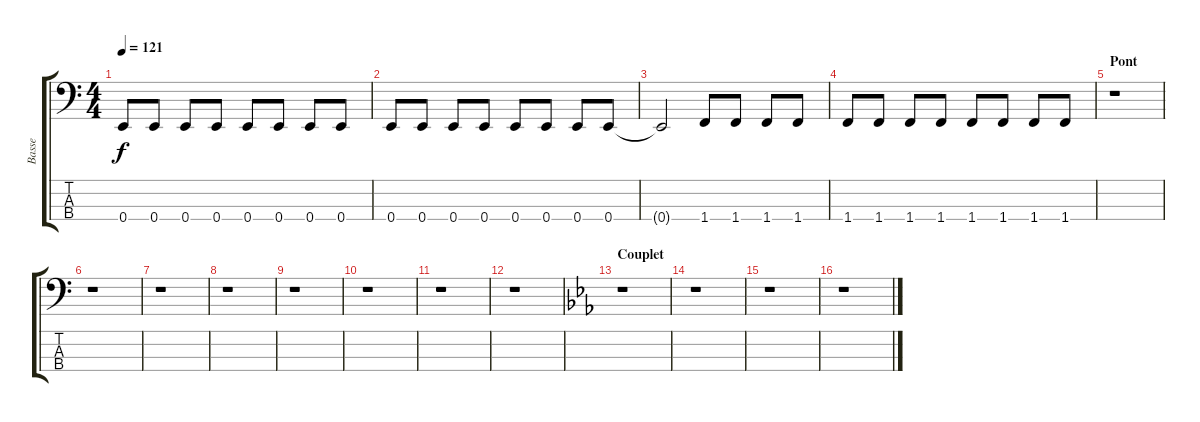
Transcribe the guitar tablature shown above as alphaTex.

\track ("Basse" "Basse") {instrument fretlessbass}
\staff {score tabs}
\tuning (G2 D2 A1 E1) {hide}
\ts (4 4)
\tempo 121
\clef f4
\ks c
0.4.8{dy f} 0.4.8 0.4.8 0.4.8 0.4.8 0.4.8 0.4.8 0.4.8 |
0.4.8 0.4.8 0.4.8 0.4.8 0.4.8 0.4.8 0.4.8 0.4.8 |
0.4{t}.2 1.4.8 1.4.8 1.4.8 1.4.8 |
1.4.8 1.4.8 1.4.8 1.4.8 1.4.8 1.4.8 1.4.8 1.4.8 |
\section ("" "Pont")
r.1 |
r.1 |
r.1 |
r.1 |
r.1 |
r.1 |
r.1 |
r.1 |
\section ("" "Couplet")
\ks eb
r.1 |
r.1 |
r.1 |
r.1
